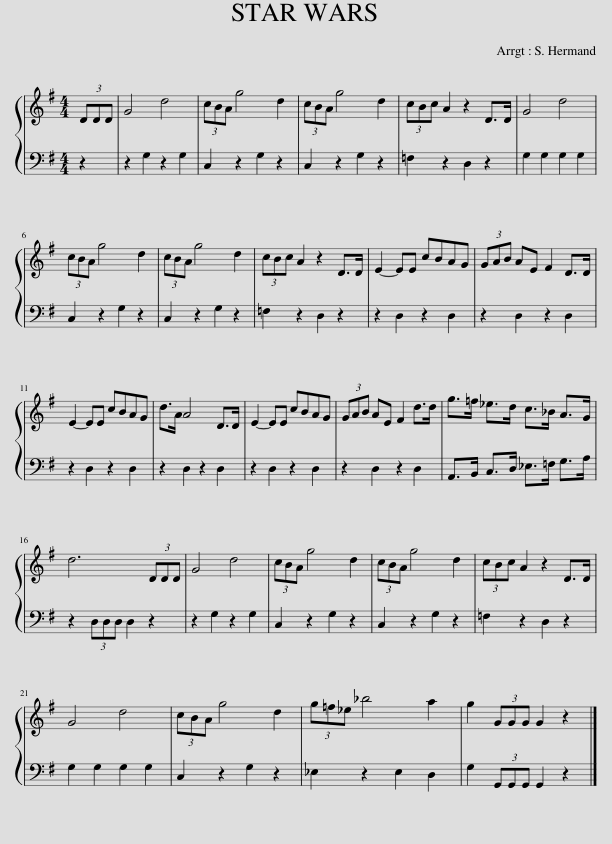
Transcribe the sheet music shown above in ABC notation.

X:1
%%score { 1 | 2 }
L:1/8
M:4/4
I:linebreak $
K:G
V:1 treble
V:2 bass
V:1
 (3DDD | G4 d4 | (3cBA g4 d2 | (3cBA g4 d2 | (3cBc A2 z2 D>D | %5
 G4 d4 |$ (3cBA g4 d2 | (3cBA g4 d2 | (3cBc A2 z2 D>D | E2- EE cBAG | %10
 (3GAB AE F2 D>D |$ E2- EE cBAG | d>A A4 D>D | E2- EE cBAG | (3GAB AE F2 d>d | %15
 g>=f _e>d c>_B A>G |$ d6 (3DDD | G4 d4 | (3cBA g4 d2 | (3cBA g4 d2 | %20
 (3cBc A2 z2 D>D |$ G4 d4 | (3cBA g4 d2 | (3g=f_e _b4 a2 | g2 (3GGG G2 z2 |] %25
V:2
 z2 | z2 G,2 z2 G,2 | C,2 z2 G,2 z2 | C,2 z2 G,2 z2 | =F,2 z2 D,2 z2 | %5
 G,2 G,2 G,2 G,2 |$ C,2 z2 G,2 z2 | C,2 z2 G,2 z2 | =F,2 z2 D,2 z2 | z2 D,2 z2 D,2 | %10
 z2 D,2 z2 D,2 |$ z2 D,2 z2 D,2 | z2 D,2 z2 D,2 | z2 D,2 z2 D,2 | z2 D,2 z2 D,2 | %15
 A,,>B,, C,>D, _E,>=F, G,>A, |$ z2 (3D,D,D, D,2 z2 | z2 G,2 z2 G,2 | C,2 z2 G,2 z2 | C,2 z2 G,2 z2 | %20
 =F,2 z2 D,2 z2 |$ G,2 G,2 G,2 G,2 | C,2 z2 G,2 z2 | _E,2 z2 E,2 D,2 | G,2 (3G,,G,,G,, G,,2 z2 |] %25
